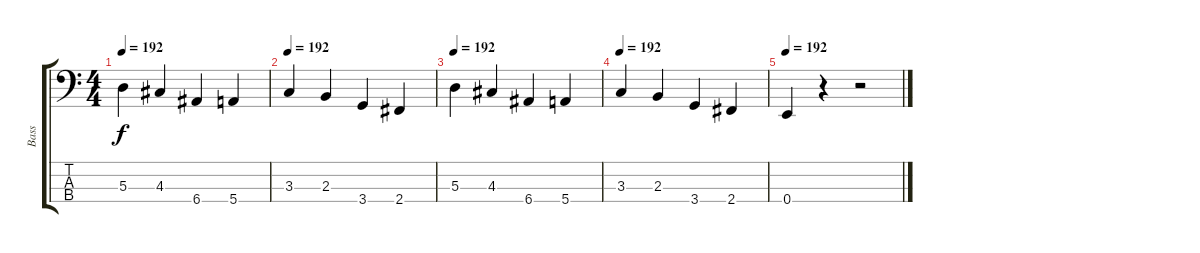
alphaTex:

\track ("Bass" "Bass") {instrument electricbasspick}
\staff {score tabs}
\tuning (G2 D2 A1 E1) {hide}
\ts (4 4)
\tempo 192
\clef f4
\ks c
5.3.4{dy f} 4.3.4 6.4.4 5.4.4 |
\tempo 192
3.3.4 2.3.4 3.4.4 2.4.4 |
\tempo 192
5.3.4 4.3.4 6.4.4 5.4.4 |
\tempo 192
3.3.4 2.3.4 3.4.4 2.4.4 |
\tempo 192
0.4.4 r.4 r.2
